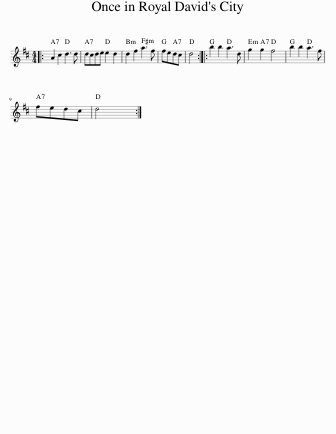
X:1
L:1/8
M:4/4
I:linebreak $
K:D
V:1 treble
V:1
|: A2 c2 d3 d | dcde e2 d2 | d2 f2 a3 f | fedc | d4 :: %5
 b2 b2 a3 d | g2 g2 f4 | b2 b2 a3 f |$ fedc | d4 :| %10
